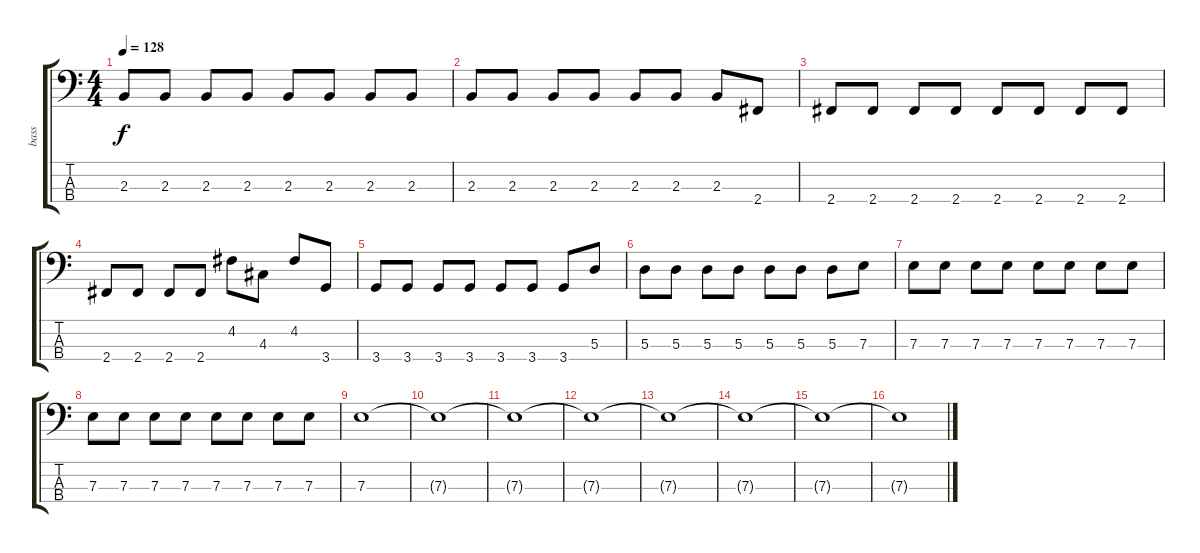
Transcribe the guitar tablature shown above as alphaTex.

\track ("bass" "bass") {instrument slapbass1}
\staff {score tabs}
\tuning (G2 D2 A1 E1) {hide}
\ts (4 4)
\tempo 128
\clef f4
\ks c
2.3.8{dy f} 2.3.8 2.3.8 2.3.8 2.3.8 2.3.8 2.3.8 2.3.8 |
2.3.8 2.3.8 2.3.8 2.3.8 2.3.8 2.3.8 2.3.8 2.4.8 |
2.4.8 2.4.8 2.4.8 2.4.8 2.4.8 2.4.8 2.4.8 2.4.8 |
2.4.8 2.4.8 2.4.8 2.4.8 4.2.8 4.3.8 4.2.8 3.4.8 |
3.4.8 3.4.8 3.4.8 3.4.8 3.4.8 3.4.8 3.4.8 5.3.8 |
5.3.8 5.3.8 5.3.8 5.3.8 5.3.8 5.3.8 5.3.8 7.3.8 |
7.3.8 7.3.8 7.3.8 7.3.8 7.3.8 7.3.8 7.3.8 7.3.8 |
7.3.8 7.3.8 7.3.8 7.3.8 7.3.8 7.3.8 7.3.8 7.3.8 |
7.3.1 |
7.3{t}.1 |
7.3{t}.1 |
7.3{t}.1 |
7.3{t}.1 |
7.3{t}.1 |
7.3{t}.1 |
7.3{t}.1
